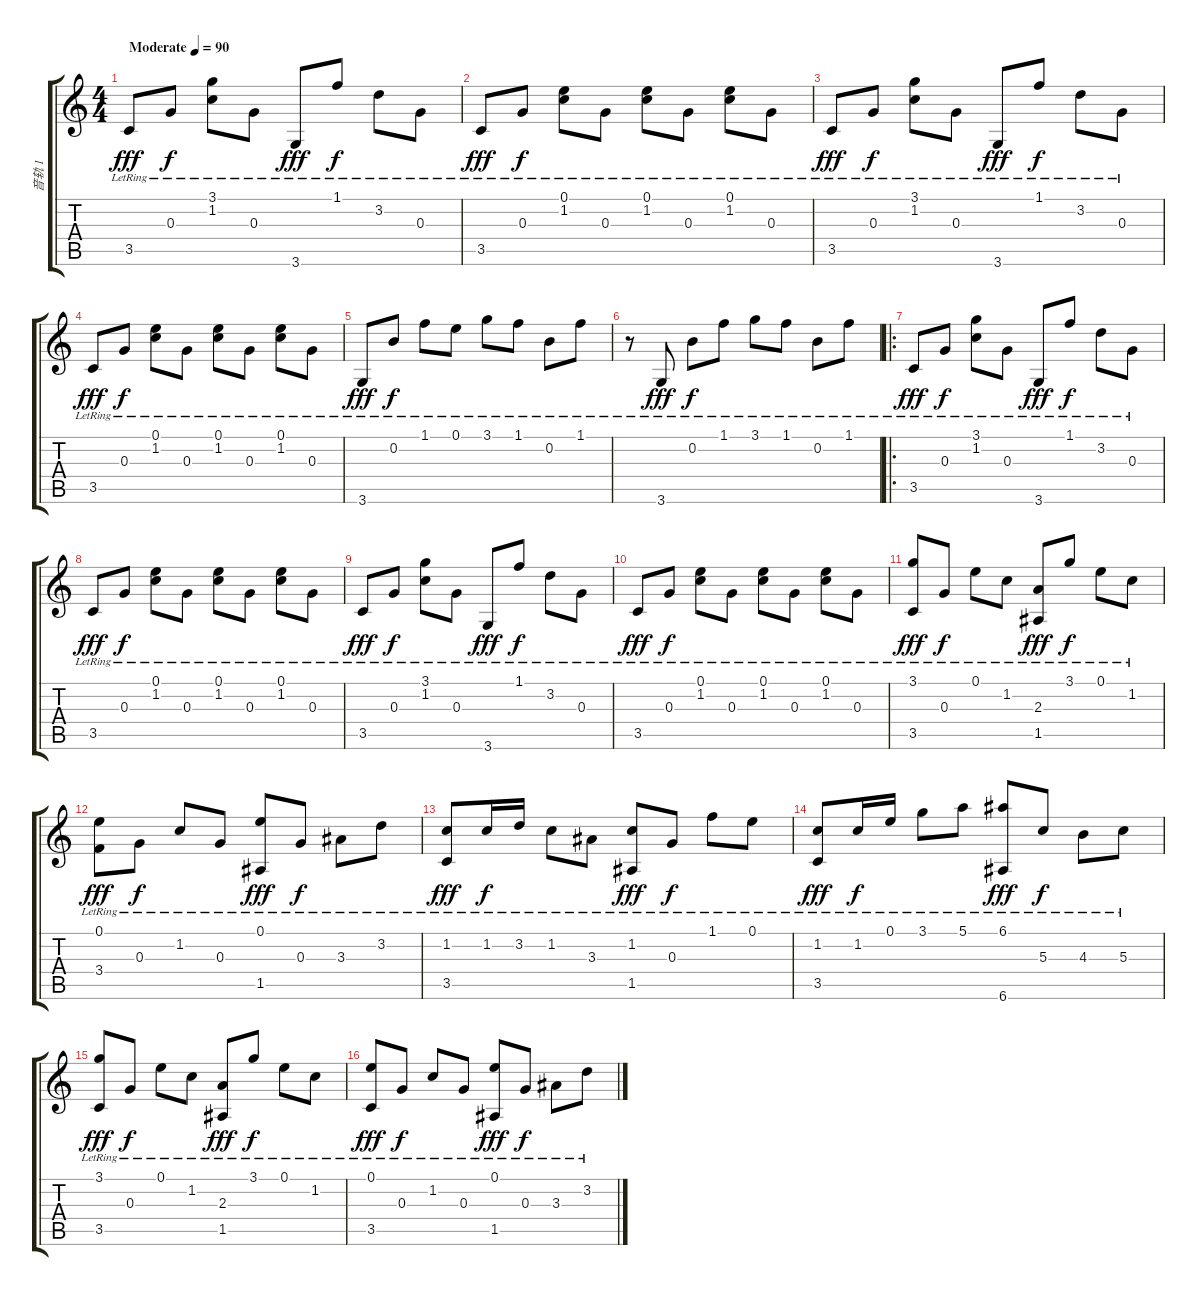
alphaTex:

\track ("音轨 1" "音轨 1") {instrument acousticguitarsteel}
\staff {score tabs}
\tuning (E4 B3 G3 D3 A2 E2) {hide}
\ts (4 4)
\tempo (90 "Moderate")
\clef g2
\ks c
3.5{lr}.8{dy fff instrument acousticguitarnylon} 0.3{lr}.8{dy f} (3.1{lr} 1.2{lr}).8 0.3{lr}.8 3.6{lr}.8{dy fff} 1.1{lr}.8{dy f} 3.2{lr}.8 0.3{lr}.8 |
3.5{lr}.8{dy fff} 0.3{lr}.8{dy f} (0.1{lr} 1.2{lr}).8 0.3{lr}.8 (0.1{lr} 1.2{lr}).8 0.3{lr}.8 (0.1{lr} 1.2{lr}).8 0.3{lr}.8 |
3.5{lr}.8{dy fff} 0.3{lr}.8{dy f} (3.1{lr} 1.2{lr}).8 0.3{lr}.8 3.6{lr}.8{dy fff} 1.1{lr}.8{dy f} 3.2{lr}.8 0.3{lr}.8 |
3.5{lr}.8{dy fff} 0.3{lr}.8{dy f} (0.1{lr} 1.2{lr}).8 0.3{lr}.8 (0.1{lr} 1.2{lr}).8 0.3{lr}.8 (0.1{lr} 1.2{lr}).8 0.3{lr}.8 |
3.6{lr}.8{dy fff} 0.2{lr}.8{dy f} 1.1{lr}.8 0.1{lr}.8 3.1{lr}.8 1.1{lr}.8 0.2{lr}.8 1.1{lr}.8 |
r.8 3.6{lr}.8{dy fff} 0.2{lr}.8{dy f} 1.1{lr}.8 3.1{lr}.8 1.1{lr}.8 0.2{lr}.8 1.1{lr}.8 |
\ro
3.5{lr}.8{dy fff} 0.3{lr}.8{dy f} (3.1{lr} 1.2{lr}).8 0.3{lr}.8 3.6{lr}.8{dy fff} 1.1{lr}.8{dy f} 3.2{lr}.8 0.3{lr}.8 |
3.5{lr}.8{dy fff} 0.3{lr}.8{dy f} (0.1{lr} 1.2{lr}).8 0.3{lr}.8 (0.1{lr} 1.2{lr}).8 0.3{lr}.8 (0.1{lr} 1.2{lr}).8 0.3{lr}.8 |
3.5{lr}.8{dy fff} 0.3{lr}.8{dy f} (3.1{lr} 1.2{lr}).8 0.3{lr}.8 3.6{lr}.8{dy fff} 1.1{lr}.8{dy f} 3.2{lr}.8 0.3{lr}.8 |
3.5{lr}.8{dy fff} 0.3{lr}.8{dy f} (0.1{lr} 1.2{lr}).8 0.3{lr}.8 (0.1{lr} 1.2{lr}).8 0.3{lr}.8 (0.1{lr} 1.2{lr}).8 0.3{lr}.8 |
(3.1{lr} 3.5{lr}).8{dy fff} 0.3{lr}.8{dy f} 0.1{lr}.8 1.2{lr}.8 (2.3{lr} 1.5{lr}).8{dy fff} 3.1{lr}.8{dy f} 0.1{lr}.8 1.2{lr}.8 |
(0.1{lr} 3.4{lr}).8{dy fff} 0.3{lr}.8{dy f} 1.2{lr}.8 0.3{lr}.8 (0.1{lr} 1.5{lr}).8{dy fff} 0.3{lr}.8{dy f} 3.3{lr}.8 3.2{lr}.8 |
(1.2{lr} 3.5{lr}).8{dy fff} 1.2{lr}.16{dy f} 3.2{lr}.16 1.2{lr}.8 3.3{lr}.8 (1.2{lr} 1.5{lr}).8{dy fff} 0.3{lr}.8{dy f} 1.1{lr}.8 0.1{lr}.8 |
(1.2{lr} 3.5{lr}).8{dy fff} 1.2{lr}.16{dy f} 0.1{lr}.16 3.1{lr}.8 5.1{lr}.8 (6.1{lr} 6.6{lr}).8{dy fff} 5.3{lr}.8{dy f} 4.3{lr}.8 5.3{lr}.8 |
(3.1{lr} 3.5{lr}).8{dy fff} 0.3{lr}.8{dy f} 0.1{lr}.8 1.2{lr}.8 (2.3{lr} 1.5{lr}).8{dy fff} 3.1{lr}.8{dy f} 0.1{lr}.8 1.2{lr}.8 |
(0.1{lr} 3.5{lr}).8{dy fff} 0.3{lr}.8{dy f} 1.2{lr}.8 0.3{lr}.8 (0.1{lr} 1.5{lr}).8{dy fff} 0.3{lr}.8{dy f} 3.3{lr}.8 3.2{lr}.8
